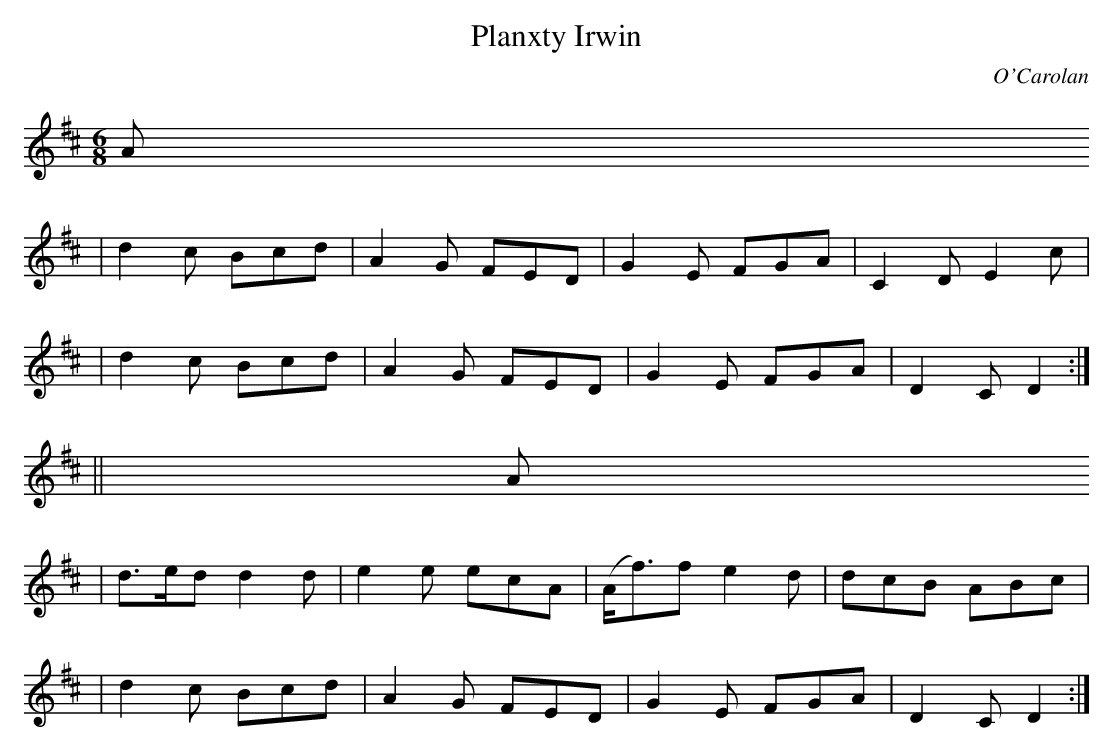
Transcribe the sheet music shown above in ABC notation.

X:1
T: Planxty Irwin
C: O'Carolan
M: 6/8
L: 1/8
K: D
A
| d2c Bcd | A2G FED | G2E FGA | C2D E2c |
| d2c Bcd | A2G FED | G2E FGA | D2C D2 :|
|| A
| d>ed d2d | e2e ecA | (A<f)f e2d | dcB ABc |
| d2c Bcd | A2G FED | G2E FGA | D2C D2 :|
